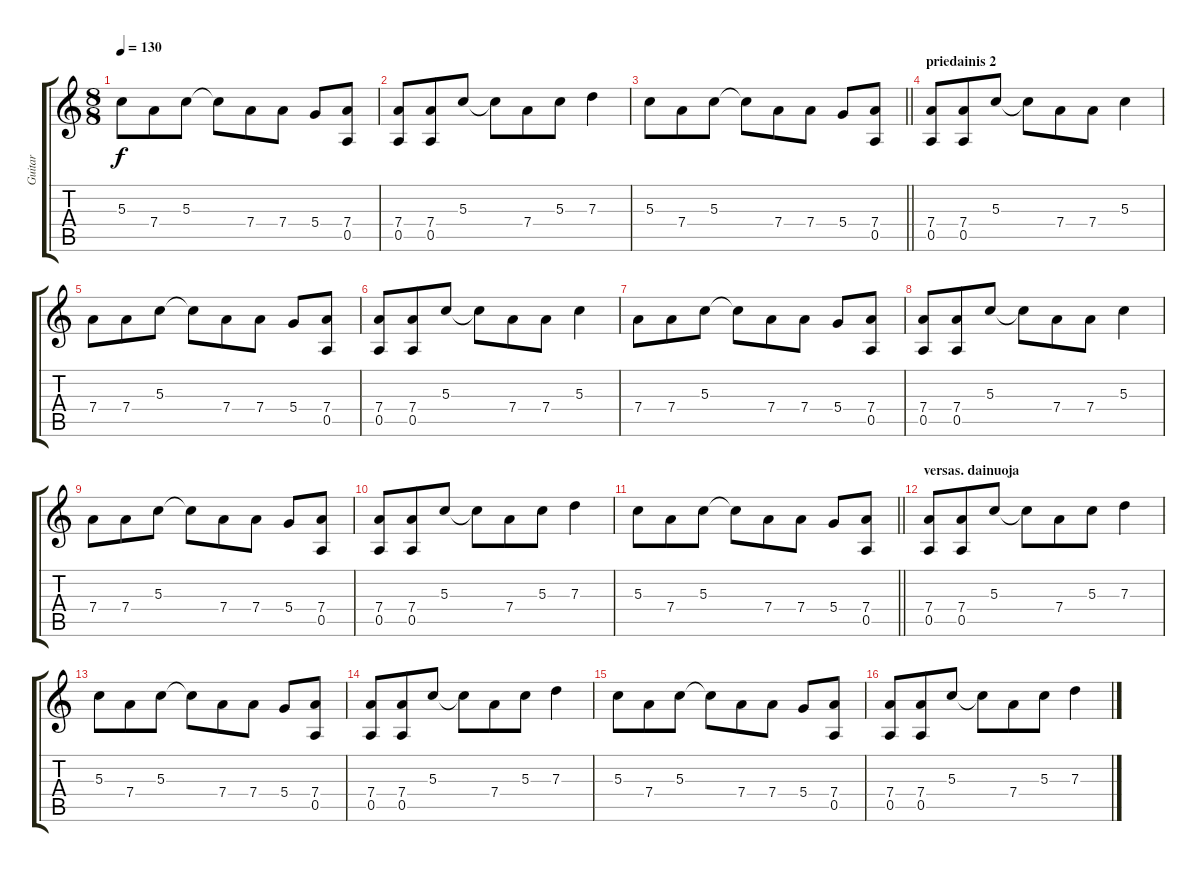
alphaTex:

\track ("Guitar" "Guitar") {instrument distortionguitar}
\staff {score tabs}
\tuning (E4 B3 G3 D3 A2 E2) {hide}
\ts (8 8)
\tempo 130
\clef g2
\ks c
5.3.8{dy f} 7.4.8 5.3.8 5.3{t}.8 7.4.8 7.4.8 5.4.8 (7.4 0.5).8 |
(7.4 0.5).8 (7.4 0.5).8 5.3.8 5.3{t}.8 7.4.8 5.3.8 7.3.4 |
\barLineRight lightlight
5.3.8 7.4.8 5.3.8 5.3{t}.8 7.4.8 7.4.8 5.4.8 (7.4 0.5).8 |
\section ("" "priedainis 2")
(7.4 0.5).8 (7.4 0.5).8 5.3.8 5.3{t}.8 7.4.8 7.4.8 5.3.4 |
7.4.8 7.4.8 5.3.8 5.3{t}.8 7.4.8 7.4.8 5.4.8 (7.4 0.5).8 |
(7.4 0.5).8 (7.4 0.5).8 5.3.8 5.3{t}.8 7.4.8 7.4.8 5.3.4 |
7.4.8 7.4.8 5.3.8 5.3{t}.8 7.4.8 7.4.8 5.4.8 (7.4 0.5).8 |
(7.4 0.5).8 (7.4 0.5).8 5.3.8 5.3{t}.8 7.4.8 7.4.8 5.3.4 |
7.4.8 7.4.8 5.3.8 5.3{t}.8 7.4.8 7.4.8 5.4.8 (7.4 0.5).8 |
(7.4 0.5).8 (7.4 0.5).8 5.3.8 5.3{t}.8 7.4.8 5.3.8 7.3.4 |
\barLineRight lightlight
5.3.8 7.4.8 5.3.8 5.3{t}.8 7.4.8 7.4.8 5.4.8 (7.4 0.5).8 |
\section ("" "versas. dainuoja")
(7.4 0.5).8 (7.4 0.5).8 5.3.8 5.3{t}.8 7.4.8 5.3.8 7.3.4 |
5.3.8 7.4.8 5.3.8 5.3{t}.8 7.4.8 7.4.8 5.4.8 (7.4 0.5).8 |
(7.4 0.5).8 (7.4 0.5).8 5.3.8 5.3{t}.8 7.4.8 5.3.8 7.3.4 |
5.3.8 7.4.8 5.3.8 5.3{t}.8 7.4.8 7.4.8 5.4.8 (7.4 0.5).8 |
(7.4 0.5).8 (7.4 0.5).8 5.3.8 5.3{t}.8 7.4.8 5.3.8 7.3.4
